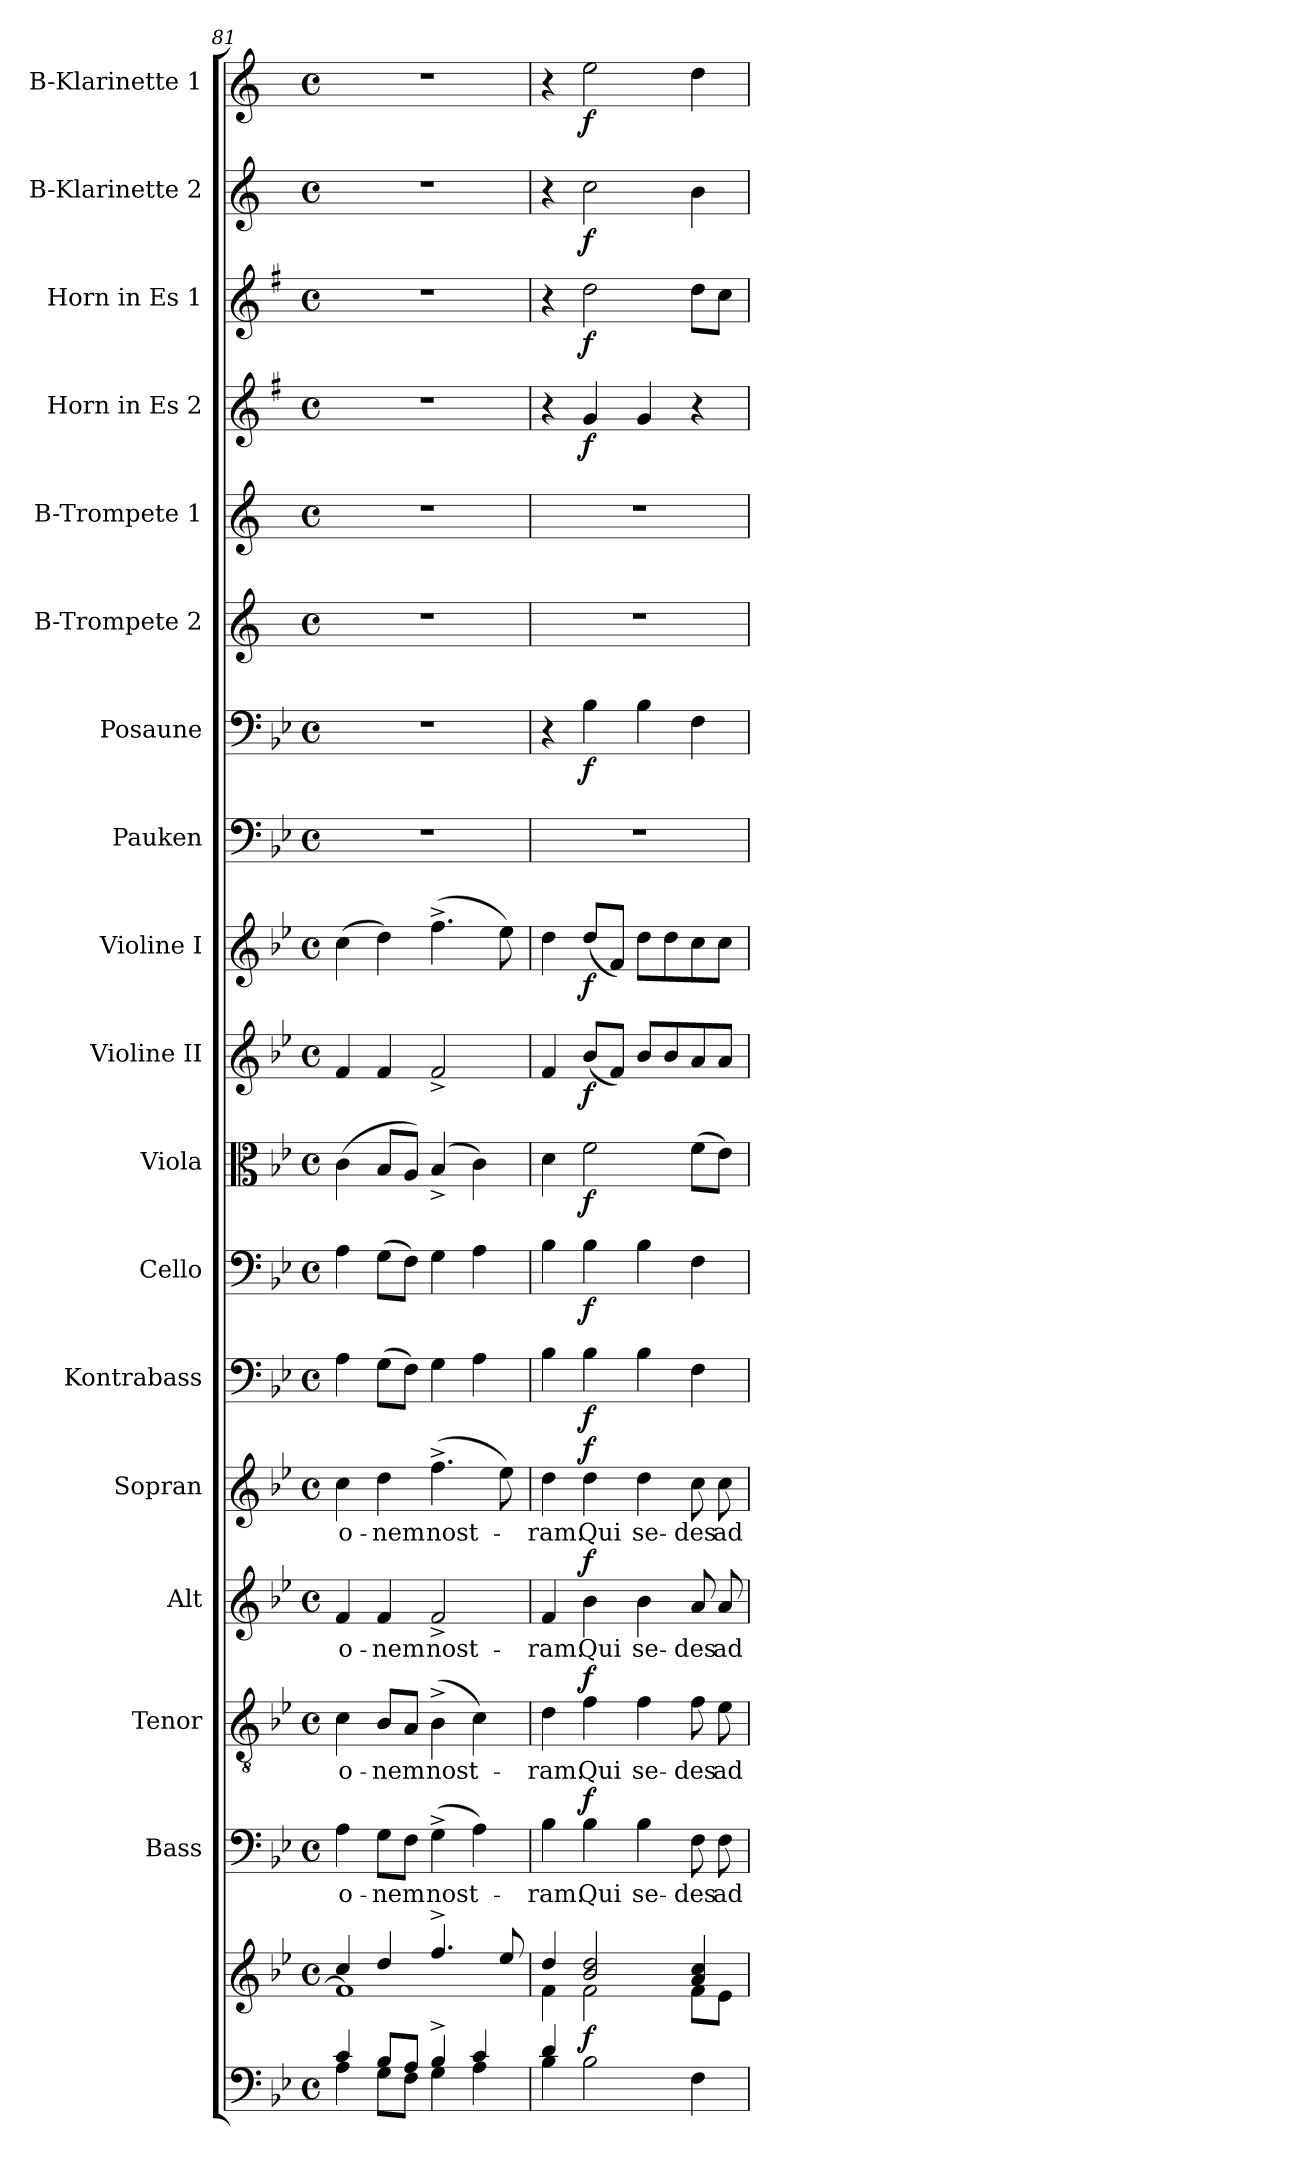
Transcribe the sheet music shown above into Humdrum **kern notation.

**kern	**kern	**dynam	**kern	**text	**dynam	**kern	**text	**dynam	**kern	**text	**dynam	**kern	**text	**dynam	**kern	**dynam	**kern	**dynam	**kern	**dynam	**kern	**dynam	**kern	**dynam	**kern	**kern	**dynam	**kern	**kern	**kern	**dynam	**kern	**dynam	**kern	**dynam	**kern	**dynam
*part18	*part18	*part18	*part17	*part17	*part17	*part16	*part16	*part16	*part15	*part15	*part15	*part14	*part14	*part14	*part13	*part13	*part12	*part12	*part11	*part11	*part10	*part10	*part9	*part9	*part8	*part7	*part7	*part6	*part5	*part4	*part4	*part3	*part3	*part2	*part2	*part1	*part1
*staff19	*staff18	*staff18/19	*staff17	*staff17	*staff17	*staff16	*staff16	*staff16	*staff15	*staff15	*staff15	*staff14	*staff14	*staff14	*staff13	*staff13	*staff12	*staff12	*staff11	*staff11	*staff10	*staff10	*staff9	*staff9	*staff8	*staff7	*staff7	*staff6	*staff5	*staff4	*staff4	*staff3	*staff3	*staff2	*staff2	*staff1	*staff1
*	*	*	*I"Bass	*	*	*I"Tenor	*	*	*I"Alt	*	*	*I"Sopran	*	*	*I"Kontrabass	*	*I"Cello	*	*I"Viola	*	*I"Violine II	*	*I"Violine I	*	*I"Pauken	*I"Posaune	*	*I"B-Trompete 2	*I"B-Trompete 1	*I"Horn in Es 2	*	*I"Horn in Es 1	*	*I"B-Klarinette 2	*	*I"B-Klarinette 1	*
*	*	*	*I'B.	*	*	*I'T.	*	*	*I'A.	*	*	*I'S.	*	*	*I'Kb.	*	*	*	*I'Vla.	*	*I'Vl. II	*	*I'Vl. I	*	*I'Pk.	*I'Pos.	*	*I'B Trp. 2	*I'B Trp. 1	*	*	*	*	*I'B Kl. 2	*	*I'B Kl. 1	*
*clefF4	*clefG2	*	*clefF4	*	*	*clefGv2	*	*	*clefG2	*	*	*clefG2	*	*	*clefF4	*	*clefF4	*	*clefC3	*	*clefG2	*	*clefG2	*	*clefF4	*clefF4	*	*clefG2	*clefG2	*clefG2	*	*clefG2	*	*clefG2	*	*clefG2	*
*	*	*	*	*	*	*	*	*	*	*	*	*	*	*	*ITrd7c12	*	*	*	*	*	*	*	*	*	*	*	*	*ITrd1c2	*ITrd1c2	*ITrd5c9	*	*ITrd5c9	*	*ITrd1c2	*	*ITrd1c2	*
*k[b-e-]	*k[b-e-]	*	*k[b-e-]	*	*	*k[b-e-]	*	*	*k[b-e-]	*	*	*k[b-e-]	*	*	*k[b-e-]	*	*k[b-e-]	*	*k[b-e-]	*	*k[b-e-]	*	*k[b-e-]	*	*k[b-e-]	*k[b-e-]	*	*k[b-e-]	*k[b-e-]	*k[b-e-]	*	*k[b-e-]	*	*k[b-e-]	*	*k[b-e-]	*
*B-:	*B-:	*	*B-:	*	*	*B-:	*	*	*B-:	*	*	*B-:	*	*	*B-:	*	*B-:	*	*B-:	*	*B-:	*	*B-:	*	*B-:	*B-:	*	*B-:	*B-:	*B-:	*	*B-:	*	*B-:	*	*B-:	*
*M4/4	*M4/4	*	*M4/4	*	*	*M4/4	*	*	*M4/4	*	*	*M4/4	*	*	*M4/4	*	*M4/4	*	*M4/4	*	*M4/4	*	*M4/4	*	*M4/4	*M4/4	*	*M4/4	*M4/4	*M4/4	*	*M4/4	*	*M4/4	*	*M4/4	*
*met(c)	*met(c)	*	*met(c)	*	*	*met(c)	*	*	*met(c)	*	*	*met(c)	*	*	*met(c)	*	*met(c)	*	*met(c)	*	*met(c)	*	*met(c)	*	*met(c)	*met(c)	*	*met(c)	*met(c)	*met(c)	*	*met(c)	*	*met(c)	*	*met(c)	*
=81	=81	=81	=81	=81	=81	=81	=81	=81	=81	=81	=81	=81	=81	=81	=81	=81	=81	=81	=81	=81	=81	=81	=81	=81	=81	=81	=81	=81	=81	=81	=81	=81	=81	=81	=81	=81	=81
*^	*^	*	*	*	*	*	*	*	*	*	*	*	*	*	*	*	*	*	*	*	*	*	*	*	*	*	*	*	*	*	*	*	*	*	*	*	*
!	!	!	!	!	!	!LO:LY:b	!	!	!LO:LY:b	!	!	!LO:LY:b	!	!	!LO:LY:b	!	!	!	!	!	!	!	!	!	!	!	!	!	!	!	!	!	!	!	!	!	!	!	!
4c/	4A\	4cc/	1f]	.	4A\	-o-	.	4c\	-o-	.	4f/	-o-	.	4cc\	-o-	.	4AA\	.	4A\	.	(>4c\	.	4f/	.	(>4cc\	.	1r	1r	.	1r	1r	1r	.	1r	.	1r	.	1r	.
!	!	!	!	!	!	!LO:LY:b	!	!	!LO:LY:b	!	!	!LO:LY:b	!	!	!LO:LY:b	!	!	!	!	!	!	!	!	!	!	!	!	!	!	!	!	!	!	!	!	!	!	!	!
8B-/L	8G\L	4dd/	.	.	8G\L	-nem	.	8B-/L	-nem	.	4f/	-nem	.	4dd\	-nem	.	(>8GG\L	.	(>8G\L	.	8B-/L	.	4f/	.	4dd\)	.	.	.	.	.	.	.	.	.	.	.	.	.	.
8A/J	8F\J	.	.	.	8F\J	.	.	8A/J	.	.	.	.	.	.	.	.	8FF\J)	.	8F\J)	.	8A/J)	.	.	.	.	.	.	.	.	.	.	.	.	.	.	.	.	.	.
!	!	!	!	!	!	!LO:LY:b	!	!	!LO:LY:b	!	!	!LO:LY:b	!	!	!LO:LY:b	!	!	!	!	!	!	!	!	!	!	!	!	!	!	!	!	!	!	!	!	!	!	!	!
4B-^</	4G\	4.ff^>/	.	.	(>4G^>\	nost-	.	(>4B-^>\	nost-	.	2f^>/	nost-	.	(>4.ff^>\	nost-	.	4GG\	.	4G\	.	(4B-^</	.	2f^</	.	(>4.ff^>\	.	.	.	.	.	.	.	.	.	.	.	.	.	.
4c/	4A\	.	.	.	4A\)	.	.	4c\)	.	.	.	.	.	.	.	.	4AA\	.	4A\	.	4c\)	.	.	.	.	.	.	.	.	.	.	.	.	.	.	.	.	.	.
.	.	8ee-/	.	.	.	.	.	.	.	.	.	.	.	8ee-\)	.	.	.	.	.	.	.	.	.	.	8ee-\)	.	.	.	.	.	.	.	.	.	.	.	.	.	.
=82	=82	=82	=82	=82	=82	=82	=82	=82	=82	=82	=82	=82	=82	=82	=82	=82	=82	=82	=82	=82	=82	=82	=82	=82	=82	=82	=82	=82	=82	=82	=82	=82	=82	=82	=82	=82	=82	=82	=82
!	!	!	!	!	!	!LO:LY:b	!	!	!LO:LY:b	!	!	!LO:LY:b	!	!	!LO:LY:b	!	!	!	!	!	!	!	!	!	!	!	!	!	!	!	!	!	!	!	!	!	!	!	!
4d/	4B-\	4dd/	4f\	.	4B-\	-ram.	.	4d\	-ram.	.	4f/	-ram.	.	4dd\	-ram.	.	4BB-\	.	4B-\	.	4d\	.	4f/	.	4dd\	.	1r	4r	.	1r	1r	4r	.	4r	.	4r	.	4r	.
!	!	!	!	!LO:DY:b	!	!LO:LY:b	!LO:DY:a	!	!LO:LY:b	!LO:DY:a	!	!LO:LY:b	!LO:DY:a	!	!LO:LY:b	!LO:DY:a	!	!LO:DY:b	!	!LO:DY:b	!	!LO:DY:b	!	!LO:DY:b	!	!LO:DY:b	!	!	!LO:DY:b	!	!	!	!LO:DY:b	!	!LO:DY:b	!	!LO:DY:b	!	!LO:DY:b
2.ryy	2B-\	2b-/ 2dd/	2f\	f	4B-\	Qui	f	4f\	Qui	f	4b-\	Qui	f	4dd\	Qui	f	4BB-\	f	4B-\	f	2f\	f	(<8b-/L	f	(<8dd/L	f	.	4B-\	f	.	.	4B-/	f	2f\	f	2b-\	f	2dd\	f
.	.	.	.	.	.	.	.	.	.	.	.	.	.	.	.	.	.	.	.	.	.	.	8f/J)	.	8f/J)	.	.	.	.	.	.	.	.	.	.	.	.	.	.
!	!	!	!	!	!	!LO:LY:b	!	!	!LO:LY:b	!	!	!LO:LY:b	!	!	!LO:LY:b	!	!	!	!	!	!	!	!	!	!	!	!	!	!	!	!	!	!	!	!	!	!	!	!
.	.	.	.	.	4B-\	se-	.	4f\	se-	.	4b-\	se-	.	4dd\	se-	.	4BB-\	.	4B-\	.	.	.	8b-/L	.	8dd\L	.	.	4B-\	.	.	.	4B-/	.	.	.	.	.	.	.
.	.	.	.	.	.	.	.	.	.	.	.	.	.	.	.	.	.	.	.	.	.	.	8b-/	.	8dd\	.	.	.	.	.	.	.	.	.	.	.	.	.	.
!	!	!	!	!	!	!LO:LY:b	!	!	!LO:LY:b	!	!	!LO:LY:b	!	!	!LO:LY:b	!	!	!	!	!	!	!	!	!	!	!	!	!	!	!	!	!	!	!	!	!	!	!	!
.	4F\	4a/ 4cc/	8f\L	.	8F\	-des	.	8f\	-des	.	8a/	-des	.	8cc\	-des	.	4FF\	.	4F\	.	(>8f\L	.	8a/	.	8cc\	.	.	4F\	.	.	.	4r	.	8f\L	.	4a\	.	4cc\	.
!	!	!	!	!	!	!LO:LY:b	!	!	!LO:LY:b	!	!	!LO:LY:b	!	!	!LO:LY:b	!	!	!	!	!	!	!	!	!	!	!	!	!	!	!	!	!	!	!	!	!	!	!	!
.	.	.	8e-\J	.	8F\	ad	.	8e-\	ad	.	8a/	ad	.	8cc\	ad	.	.	.	.	.	8e-\J)	.	8a/J	.	8cc\J	.	.	.	.	.	.	.	.	8e-\J	.	.	.	.	.
*v	*v	*	*	*	*	*	*	*	*	*	*	*	*	*	*	*	*	*	*	*	*	*	*	*	*	*	*	*	*	*	*	*	*	*	*	*	*	*	*
*	*v	*v	*	*	*	*	*	*	*	*	*	*	*	*	*	*	*	*	*	*	*	*	*	*	*	*	*	*	*	*	*	*	*	*	*	*	*	*
=	=	=	=	=	=	=	=	=	=	=	=	=	=	=	=	=	=	=	=	=	=	=	=	=	=	=	=	=	=	=	=	=	=	=	=	=	=
*-	*-	*-	*-	*-	*-	*-	*-	*-	*-	*-	*-	*-	*-	*-	*-	*-	*-	*-	*-	*-	*-	*-	*-	*-	*-	*-	*-	*-	*-	*-	*-	*-	*-	*-	*-	*-	*-
